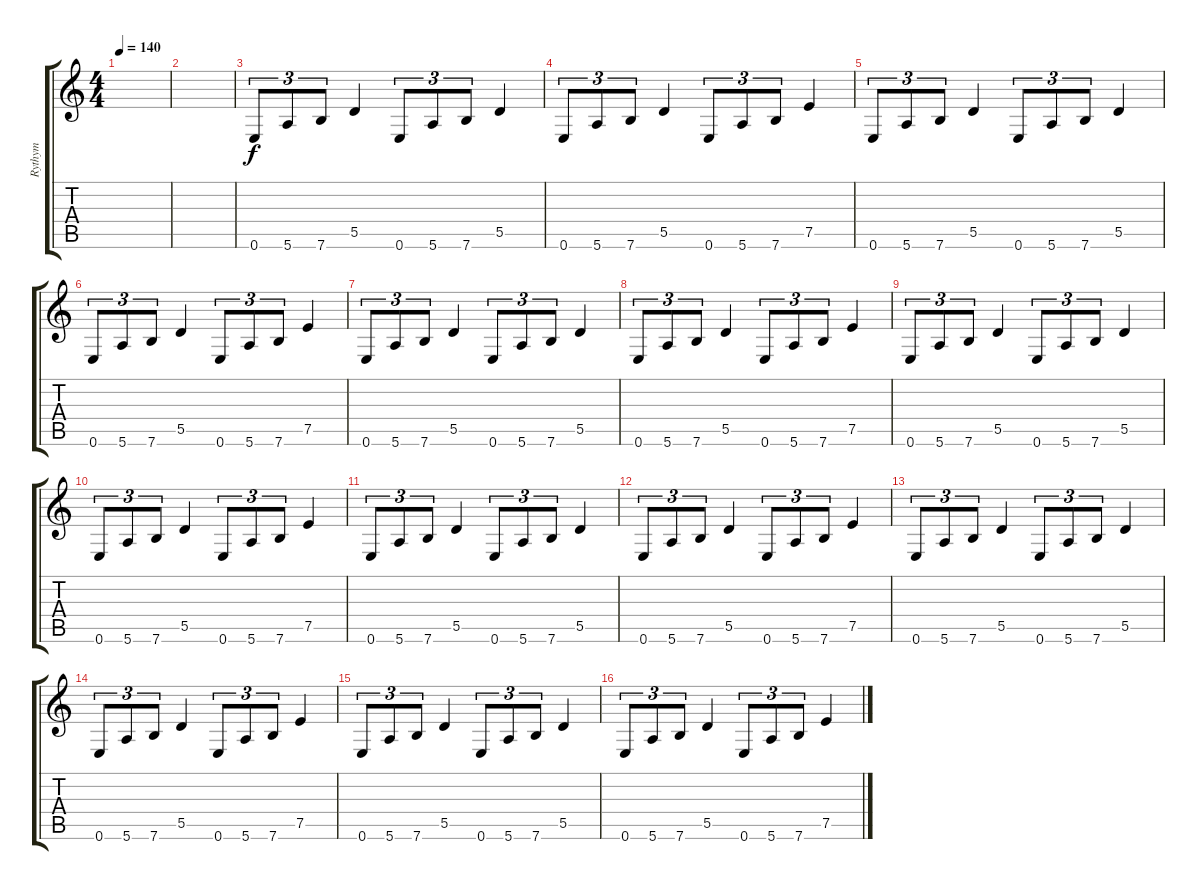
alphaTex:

\track ("Rythym" "Rythym") {instrument distortionguitar}
\staff {score tabs}
\tuning (E4 B3 G3 D3 A2 E2) {hide}
\ts (4 4)
\tempo 140
\clef g2
\ks c
|
|
0.6.8{tu (3 2)} 5.6.8{tu (3 2)} 7.6.8{tu (3 2)} 5.5.4 0.6.8{tu (3 2)} 5.6.8{tu (3 2)} 7.6.8{tu (3 2)} 5.5.4 |
0.6.8{tu (3 2)} 5.6.8{tu (3 2)} 7.6.8{tu (3 2)} 5.5.4 0.6.8{tu (3 2)} 5.6.8{tu (3 2)} 7.6.8{tu (3 2)} 7.5.4 |
0.6.8{tu (3 2)} 5.6.8{tu (3 2)} 7.6.8{tu (3 2)} 5.5.4 0.6.8{tu (3 2)} 5.6.8{tu (3 2)} 7.6.8{tu (3 2)} 5.5.4 |
0.6.8{tu (3 2)} 5.6.8{tu (3 2)} 7.6.8{tu (3 2)} 5.5.4 0.6.8{tu (3 2)} 5.6.8{tu (3 2)} 7.6.8{tu (3 2)} 7.5.4 |
0.6.8{tu (3 2)} 5.6.8{tu (3 2)} 7.6.8{tu (3 2)} 5.5.4 0.6.8{tu (3 2)} 5.6.8{tu (3 2)} 7.6.8{tu (3 2)} 5.5.4 |
0.6.8{tu (3 2)} 5.6.8{tu (3 2)} 7.6.8{tu (3 2)} 5.5.4 0.6.8{tu (3 2)} 5.6.8{tu (3 2)} 7.6.8{tu (3 2)} 7.5.4 |
0.6.8{tu (3 2)} 5.6.8{tu (3 2)} 7.6.8{tu (3 2)} 5.5.4 0.6.8{tu (3 2)} 5.6.8{tu (3 2)} 7.6.8{tu (3 2)} 5.5.4 |
0.6.8{tu (3 2)} 5.6.8{tu (3 2)} 7.6.8{tu (3 2)} 5.5.4 0.6.8{tu (3 2)} 5.6.8{tu (3 2)} 7.6.8{tu (3 2)} 7.5.4 |
0.6.8{tu (3 2)} 5.6.8{tu (3 2)} 7.6.8{tu (3 2)} 5.5.4 0.6.8{tu (3 2)} 5.6.8{tu (3 2)} 7.6.8{tu (3 2)} 5.5.4 |
0.6.8{tu (3 2)} 5.6.8{tu (3 2)} 7.6.8{tu (3 2)} 5.5.4 0.6.8{tu (3 2)} 5.6.8{tu (3 2)} 7.6.8{tu (3 2)} 7.5.4 |
0.6.8{tu (3 2)} 5.6.8{tu (3 2)} 7.6.8{tu (3 2)} 5.5.4 0.6.8{tu (3 2)} 5.6.8{tu (3 2)} 7.6.8{tu (3 2)} 5.5.4 |
0.6.8{tu (3 2)} 5.6.8{tu (3 2)} 7.6.8{tu (3 2)} 5.5.4 0.6.8{tu (3 2)} 5.6.8{tu (3 2)} 7.6.8{tu (3 2)} 7.5.4 |
0.6.8{tu (3 2)} 5.6.8{tu (3 2)} 7.6.8{tu (3 2)} 5.5.4 0.6.8{tu (3 2)} 5.6.8{tu (3 2)} 7.6.8{tu (3 2)} 5.5.4 |
0.6.8{tu (3 2)} 5.6.8{tu (3 2)} 7.6.8{tu (3 2)} 5.5.4 0.6.8{tu (3 2)} 5.6.8{tu (3 2)} 7.6.8{tu (3 2)} 7.5.4
